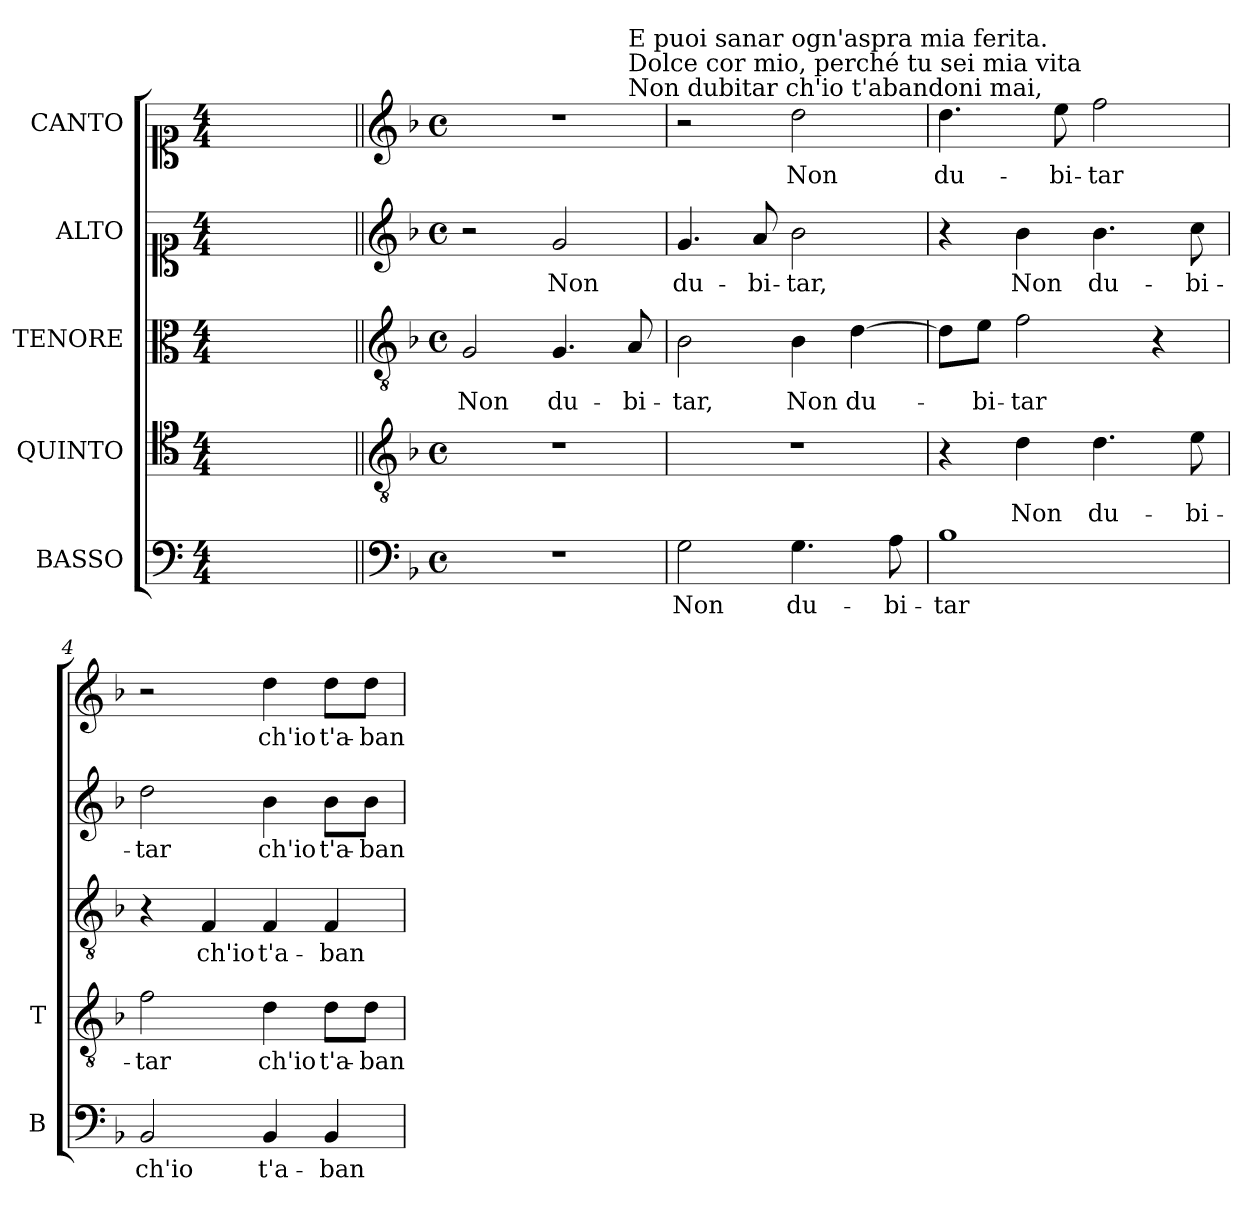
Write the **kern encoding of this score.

**kern	**text	**kern	**text	**kern	**text	**kern	**text	**kern	**text
*part5	*part5	*part4	*part4	*part3	*part3	*part2	*part2	*part1	*part1
*staff5	*staff5	*staff4	*staff4	*staff3	*staff3	*staff2	*staff2	*staff1	*staff1
*I"BASSO	*	*I"QUINTO	*	*I"TENORE	*	*I"ALTO	*	*I"CANTO	*
*I'B	*	*I'T	*	*	*	*	*	*	*
!!LO:PB:g=z
*clefF4	*	*clefC4	*	*clefC3	*	*clefC1	*	*clefC1	*
*	*	*ITrd7c12	*	*ITrd7c12	*	*	*	*	*
*k[]	*	*k[]	*	*k[]	*	*k[]	*	*k[]	*
*C:	*	*C:	*	*C:	*	*C:	*	*C:	*
*M4/4	*	*M4/4	*	*M4/4	*	*M4/4	*	*M4/4	*
=1	=1	=1	=1	=1	=1	=1	=1	=1	=1
1ryy	.	1ryy	.	1ryy	.	1ryy	.	1ryy	.
=1||	=1||	=1||	=1||	=1||	=1||	=1||	=1||	=1||	=1||
*clefF4	*	*clefGv2	*	*clefGv2	*	*clefG2	*	*clefG2	*
*k[b-]	*	*k[b-]	*	*k[b-]	*	*k[b-]	*	*k[b-]	*
*d:	*	*d:	*	*d:	*	*d:	*	*d:	*
*M4/4	*	*M4/4	*	*M4/4	*	*M4/4	*	*M4/4	*
*met(c)	*	*met(c)	*	*met(c)	*	*met(c)	*	*met(c)	*
*	*	*	*	*	*	*	*	*MM120	*
!	!	!	!	!	!LO:LY:b:color=#000000	!	!	!	!
*	*	*	*	*	*	*	*	*^	*
1r	.	1r	.	2GGi/	Non	2r	.	1r	2..ryy	.
!	!	!	!	!	!LO:LY:b:color=#000000	!	!	!	!	!
!	!	!	!	!	!	!	!LO:LY:b:color=#000000	!	!	!
.	.	.	.	4.GGi/	du-	2gi/	Non	.	.	.
!	!	!	!	!	!	!	!	!	!LO:TX:a:t=Non dubitar ch'io t'abandoni mai,	!
!	!	!	!	!	!	!	!	!	!LO:TX:t=Dolce cor mio, perché tu sei mia vita	!
!	!	!	!	!	!	!	!	!	!LO:TX:t=E puoi sanar ogn'aspra mia ferita.	!
!	!	!	!	!	!LO:LY:b:color=#000000	!	!	!	!	!
.	.	.	.	8AAi/	-bi-	.	.	.	8ryy	.
*	*	*	*	*	*	*	*	*v	*v	*
=2	=2	=2	=2	=2	=2	=2	=2	=2	=2
*	*	*	*	*	*	*	*	*^	*
!	!LO:LY:b:color=#000000	!	!	!	!	!	!	!	!	!
*	*	*	*	*	*	*	*	*v	*v	*
*	*	*	*	*	*	*	*	*^	*
!	!	!	!	!	!LO:LY:b:color=#000000	!	!	!	!	!
*	*	*	*	*	*	*	*	*v	*v	*
*	*	*	*	*	*	*	*	*^	*
!	!	!	!	!	!	!	!LO:LY:b:color=#000000	!	!	!
*	*	*	*	*	*	*	*	*v	*v	*
2Gi\	Non	1r	.	2BB-i\	-tar,	4.gi/	du-	2r	.
!	!	!	!	!	!	!	!LO:LY:b:color=#000000	!	!
.	.	.	.	.	.	8ai/	-bi-	.	.
!	!LO:LY:b:color=#000000	!	!	!	!	!	!	!	!
!	!	!	!	!	!LO:LY:b:color=#000000	!	!	!	!
!	!	!	!	!	!	!	!LO:LY:b:color=#000000	!	!
!	!	!	!	!	!	!	!	!	!LO:LY:b:color=#000000
4.Gi\	du-	.	.	4BB-i\	Non	2b-i\	-tar,	2ddi\	Non
!	!	!	!	!	!LO:LY:b:color=#000000	!	!	!	!
.	.	.	.	[>4Di\	du-	.	.	.	.
!	!LO:LY:b:color=#000000	!	!	!	!	!	!	!	!
8Ai\	-bi-	.	.	.	.	.	.	.	.
=3	=3	=3	=3	=3	=3	=3	=3	=3	=3
!	!LO:LY:b:color=#000000	!	!	!	!	!	!	!	!
!	!	!	!	!	!	!	!	!	!LO:LY:b:color=#000000
1B-i	-tar	4r	.	8Di\L]	.	4r	.	4.ddi\	du-
!	!	!	!	!	!LO:LY:b:color=#000000	!	!	!	!
.	.	.	.	8Ei\J	-bi-	.	.	.	.
!	!	!	!LO:LY:b:color=#000000	!	!	!	!	!	!
!	!	!	!	!	!LO:LY:b:color=#000000	!	!	!	!
!	!	!	!	!	!	!	!LO:LY:b:color=#000000	!	!
.	.	4Di\	Non	2Fi\	-tar	4b-i\	Non	.	.
!	!	!	!	!	!	!	!	!	!LO:LY:b:color=#000000
.	.	.	.	.	.	.	.	8eei\	-bi-
!	!	!	!LO:LY:b:color=#000000	!	!	!	!	!	!
!	!	!	!	!	!	!	!LO:LY:b:color=#000000	!	!
!	!	!	!	!	!	!	!	!	!LO:LY:b:color=#000000
.	.	4.Di\	du-	.	.	4.b-i\	du-	2ffi\	-tar
.	.	.	.	4r	.	.	.	.	.
!	!	!	!LO:LY:b:color=#000000	!	!	!	!	!	!
!	!	!	!	!	!	!	!LO:LY:b:color=#000000	!	!
.	.	8Ei\	-bi-	.	.	8cci\	-bi-	.	.
=4	=4	=4	=4	=4	=4	=4	=4	=4	=4
!	!LO:LY:b:color=#000000	!	!	!	!	!	!	!	!
!	!	!	!LO:LY:b:color=#000000	!	!	!	!	!	!
!	!	!	!	!	!	!	!LO:LY:b:color=#000000	!	!
2BB-i/	ch'io	2Fi\	-tar	4r	.	2ddi\	-tar	2r	.
!	!	!	!	!	!LO:LY:b:color=#000000	!	!	!	!
.	.	.	.	4FFi/	ch'io	.	.	.	.
!	!LO:LY:b:color=#000000	!	!	!	!	!	!	!	!
!	!	!	!LO:LY:b:color=#000000	!	!	!	!	!	!
!	!	!	!	!	!LO:LY:b:color=#000000	!	!	!	!
!	!	!	!	!	!	!	!LO:LY:b:color=#000000	!	!
!	!	!	!	!	!	!	!	!	!LO:LY:b:color=#000000
4BB-i/	t'a-	4Di\	ch'io	4FFi/	t'a-	4b-i\	ch'io	4ddi\	ch'io
!	!LO:LY:b:color=#000000	!	!	!	!	!	!	!	!
!	!	!	!LO:LY:b:color=#000000	!	!	!	!	!	!
!	!	!	!	!	!LO:LY:b:color=#000000	!	!	!	!
!	!	!	!	!	!	!	!LO:LY:b:color=#000000	!	!
!	!	!	!	!	!	!	!	!	!LO:LY:b:color=#000000
4BB-i/	-ban-	8Di\L	t'a-	4FFi/	-ban-	8b-i\L	t'a-	8ddi\L	t'a-
!	!	!	!LO:LY:b:color=#000000	!	!	!	!	!	!
!	!	!	!	!	!	!	!LO:LY:b:color=#000000	!	!
!	!	!	!	!	!	!	!	!	!LO:LY:b:color=#000000
.	.	8Di\J	-ban-	.	.	8b-i\J	-ban-	8ddi\J	-ban-
=	=	=	=	=	=	=	=	=	=
*-	*-	*-	*-	*-	*-	*-	*-	*-	*-
